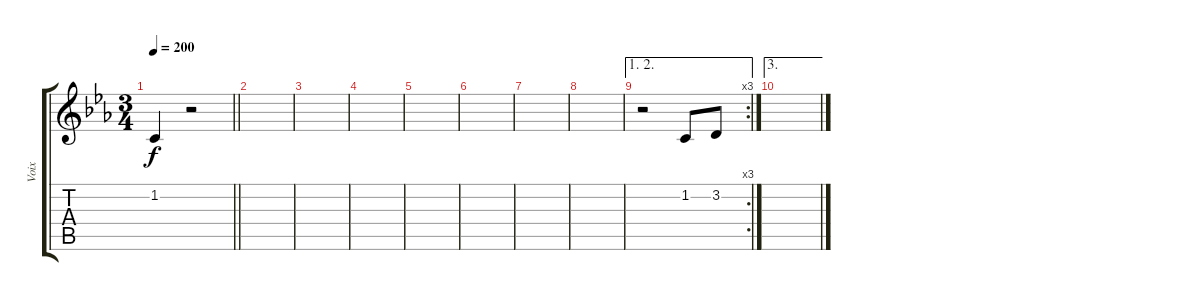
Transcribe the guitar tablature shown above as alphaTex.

\track ("Voix" "Voix") {instrument sopranosax}
\staff {score tabs}
\tuning (E4 B3 G3 D3 A2 E2) {hide}
\ts (3 4)
\tempo 200
\clef g2
\barLineRight lightlight
\ks cminor
1.2{t}.4{dy f} r.2 |
|
|
|
|
|
|
|
\ae (1 2)
\rc 3
r.2 1.2.8 3.2.8 |
\ae 3
